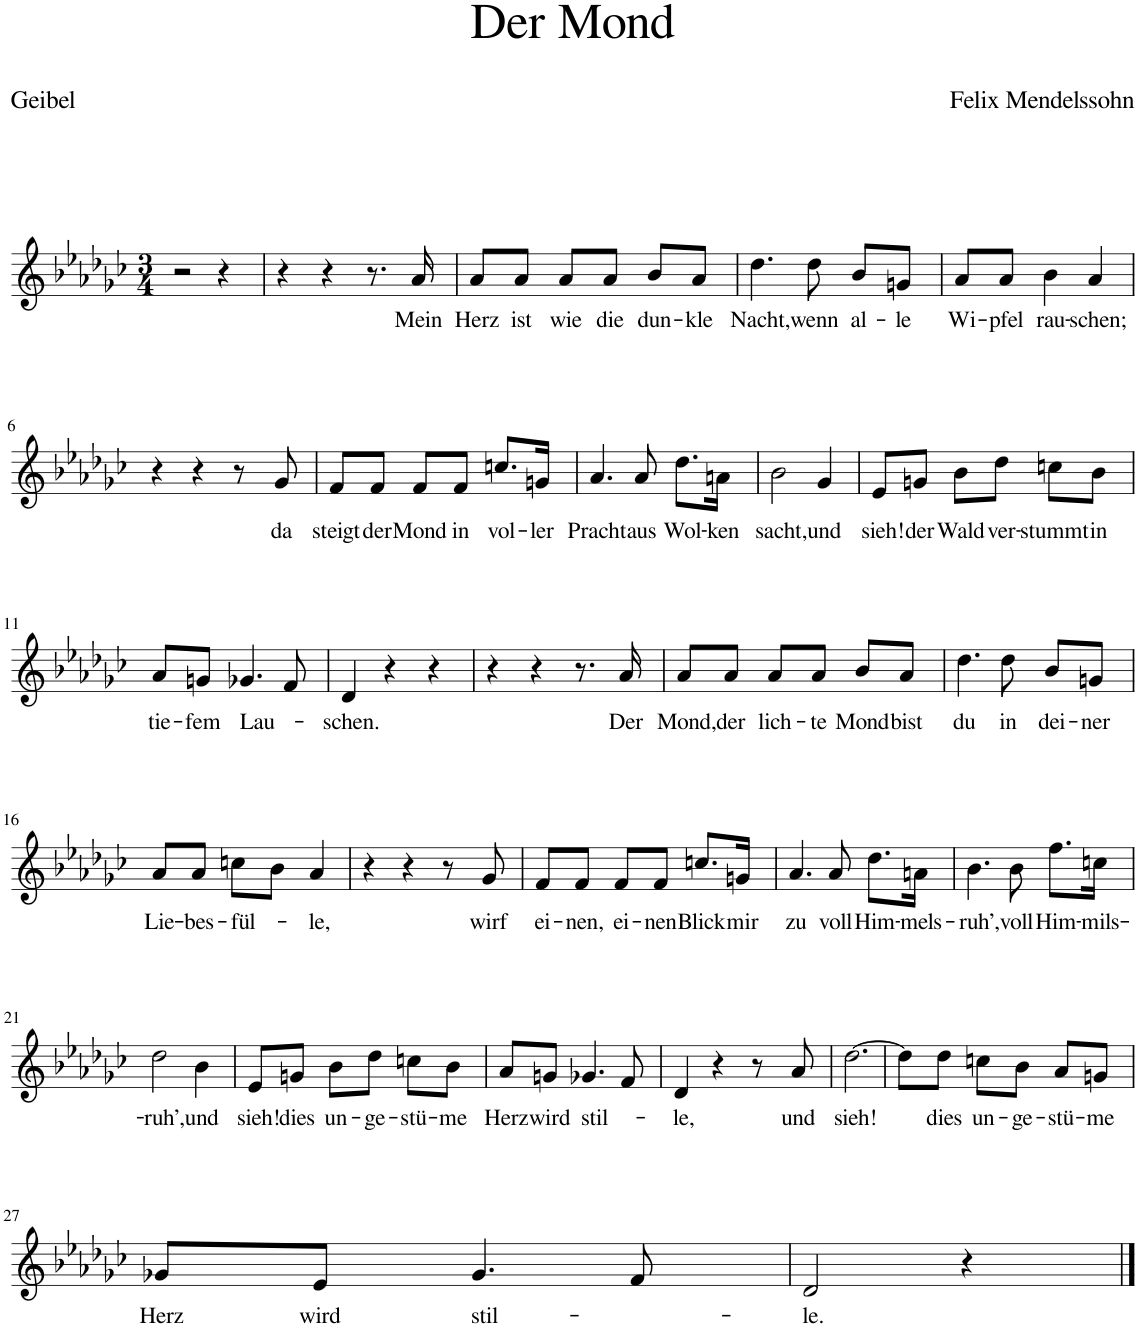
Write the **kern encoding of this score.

**kern	**text
*part1	*part1
*staff1	*staff1
*I"Piano	*
*I'Pno	*
*clefG2	*
*k[b-e-a-d-g-c-]	*
*M3/4	*
=1	=1
2r	.
4r	.
=2	=2
4r	.
4r	.
8.r	.
!	!LO:LY:b
16a-/	Mein
=3	=3
!	!LO:LY:b
8a-/L	Herz
!	!LO:LY:b
8a-/J	ist
!	!LO:LY:b
8a-/L	wie
!	!LO:LY:b
8a-/J	die
!	!LO:LY:b
8b-/L	dun-
!	!LO:LY:b
8a-/J	-kle
=4	=4
!	!LO:LY:b
4.dd-\	Nacht,
!	!LO:LY:b
8dd-\	wenn
!	!LO:LY:b
8b-/L	al-
!	!LO:LY:b
8gn/J	-le
=5	=5
!	!LO:LY:b
8a-/L	Wi-
!	!LO:LY:b
8a-/J	-pfel
!	!LO:LY:b
4b-\	rau-
!	!LO:LY:b
4a-/	-schen;
!!LO:LB:g=z
=6	=6
4r	.
4r	.
8r	.
!	!LO:LY:b
8g-/	da
=7	=7
!	!LO:LY:b
8f/L	steigt
!	!LO:LY:b
8f/J	der
!	!LO:LY:b
8f/L	Mond
!	!LO:LY:b
8f/J	in
!	!LO:LY:b
8.ccn/L	vol-
!	!LO:LY:b
16gn/Jk	-ler
=8	=8
!	!LO:LY:b
4.a-/	Pracht
!	!LO:LY:b
8a-/	aus
!	!LO:LY:b
8.dd-\L	Wol-
!	!LO:LY:b
16an\Jk	-ken
=9	=9
!	!LO:LY:b
2b-\	sacht,
!	!LO:LY:b
4g-/	und
=10	=10
!	!LO:LY:b
8e-/L	sieh!
!	!LO:LY:b
8gn/J	der
!	!LO:LY:b
8b-\L	Wald
!	!LO:LY:b
8dd-\J	ver-
!	!LO:LY:b
8ccn\L	-stummt
!	!LO:LY:b
8b-\J	in
!!LO:LB:g=z
=11	=11
!	!LO:LY:b
8a-/L	tie-
!	!LO:LY:b
8gn/J	-fem
!	!LO:LY:b
4.g-X/	Lau-
8f/	.
=12	=12
!	!LO:LY:b
4d-/	-schen.
4r	.
4r	.
=13	=13
4r	.
4r	.
8.r	.
!	!LO:LY:b
16a-/	Der
=14	=14
!	!LO:LY:b
8a-/L	Mond,
!	!LO:LY:b
8a-/J	der
!	!LO:LY:b
8a-/L	lich-
!	!LO:LY:b
8a-/J	-te
!	!LO:LY:b
8b-/L	Mond
!	!LO:LY:b
8a-/J	bist
=15	=15
!	!LO:LY:b
4.dd-\	du
!	!LO:LY:b
8dd-\	in
!	!LO:LY:b
8b-/L	dei-
!	!LO:LY:b
8gn/J	-ner
!!LO:LB:g=z
=16	=16
!	!LO:LY:b
8a-/L	Lie-
!	!LO:LY:b
8a-/J	-bes-
!	!LO:LY:b
8ccn\L	-fül-
8b-\J	.
!	!LO:LY:b
4a-/	-le,
=17	=17
4r	.
4r	.
8r	.
!	!LO:LY:b
8g-/	wirf
=18	=18
!	!LO:LY:b
8f/L	ei-
!	!LO:LY:b
8f/J	-nen,
!	!LO:LY:b
8f/L	ei-
!	!LO:LY:b
8f/J	-nen
!	!LO:LY:b
8.ccn/L	Blick
!	!LO:LY:b
16gn/Jk	mir
=19	=19
!	!LO:LY:b
4.a-/	zu
!	!LO:LY:b
8a-/	voll
!	!LO:LY:b
8.dd-\L	Him-
!	!LO:LY:b
16an\Jk	-mels-
=20	=20
!	!LO:LY:b
4.b-\	-ruh’,
!	!LO:LY:b
8b-\	voll
!	!LO:LY:b
8.ff\L	Him-
!	!LO:LY:b
16ccn\Jk	-mils-
!!LO:LB:g=z
=21	=21
!	!LO:LY:b
2dd-\	-ruh’,
!	!LO:LY:b
4b-\	und
=22	=22
!	!LO:LY:b
8e-/L	sieh!
!	!LO:LY:b
8gn/J	dies
!	!LO:LY:b
8b-\L	un-
!	!LO:LY:b
8dd-\J	-ge-
!	!LO:LY:b
8ccn\L	-stü-
!	!LO:LY:b
8b-\J	-me
=23	=23
!	!LO:LY:b
8a-/L	Herz
!	!LO:LY:b
8gn/J	wird
!	!LO:LY:b
4.g-X/	stil-
8f/	.
=24	=24
!	!LO:LY:b
4d-/	-le,
4r	.
8r	.
!	!LO:LY:b
8a-/	und
=25	=25
!	!LO:LY:b
[2.dd-\	sieh!
=26	=26
8dd-\L]	.
!	!LO:LY:b
8dd-\J	dies
!	!LO:LY:b
8ccn\L	un-
!	!LO:LY:b
8b-\J	-ge-
!	!LO:LY:b
8a-/L	-stü-
!	!LO:LY:b
8gn/J	-me
!!LO:LB:g=z
=27	=27
!	!LO:LY:b
8g-X/L	Herz
!	!LO:LY:b
8e-/J	wird
!	!LO:LY:b
4.g-/	stil-
8f/	.
=28	=28
!	!LO:LY:b
2d-/	-le.
4r	.
==	==
*-	*-
